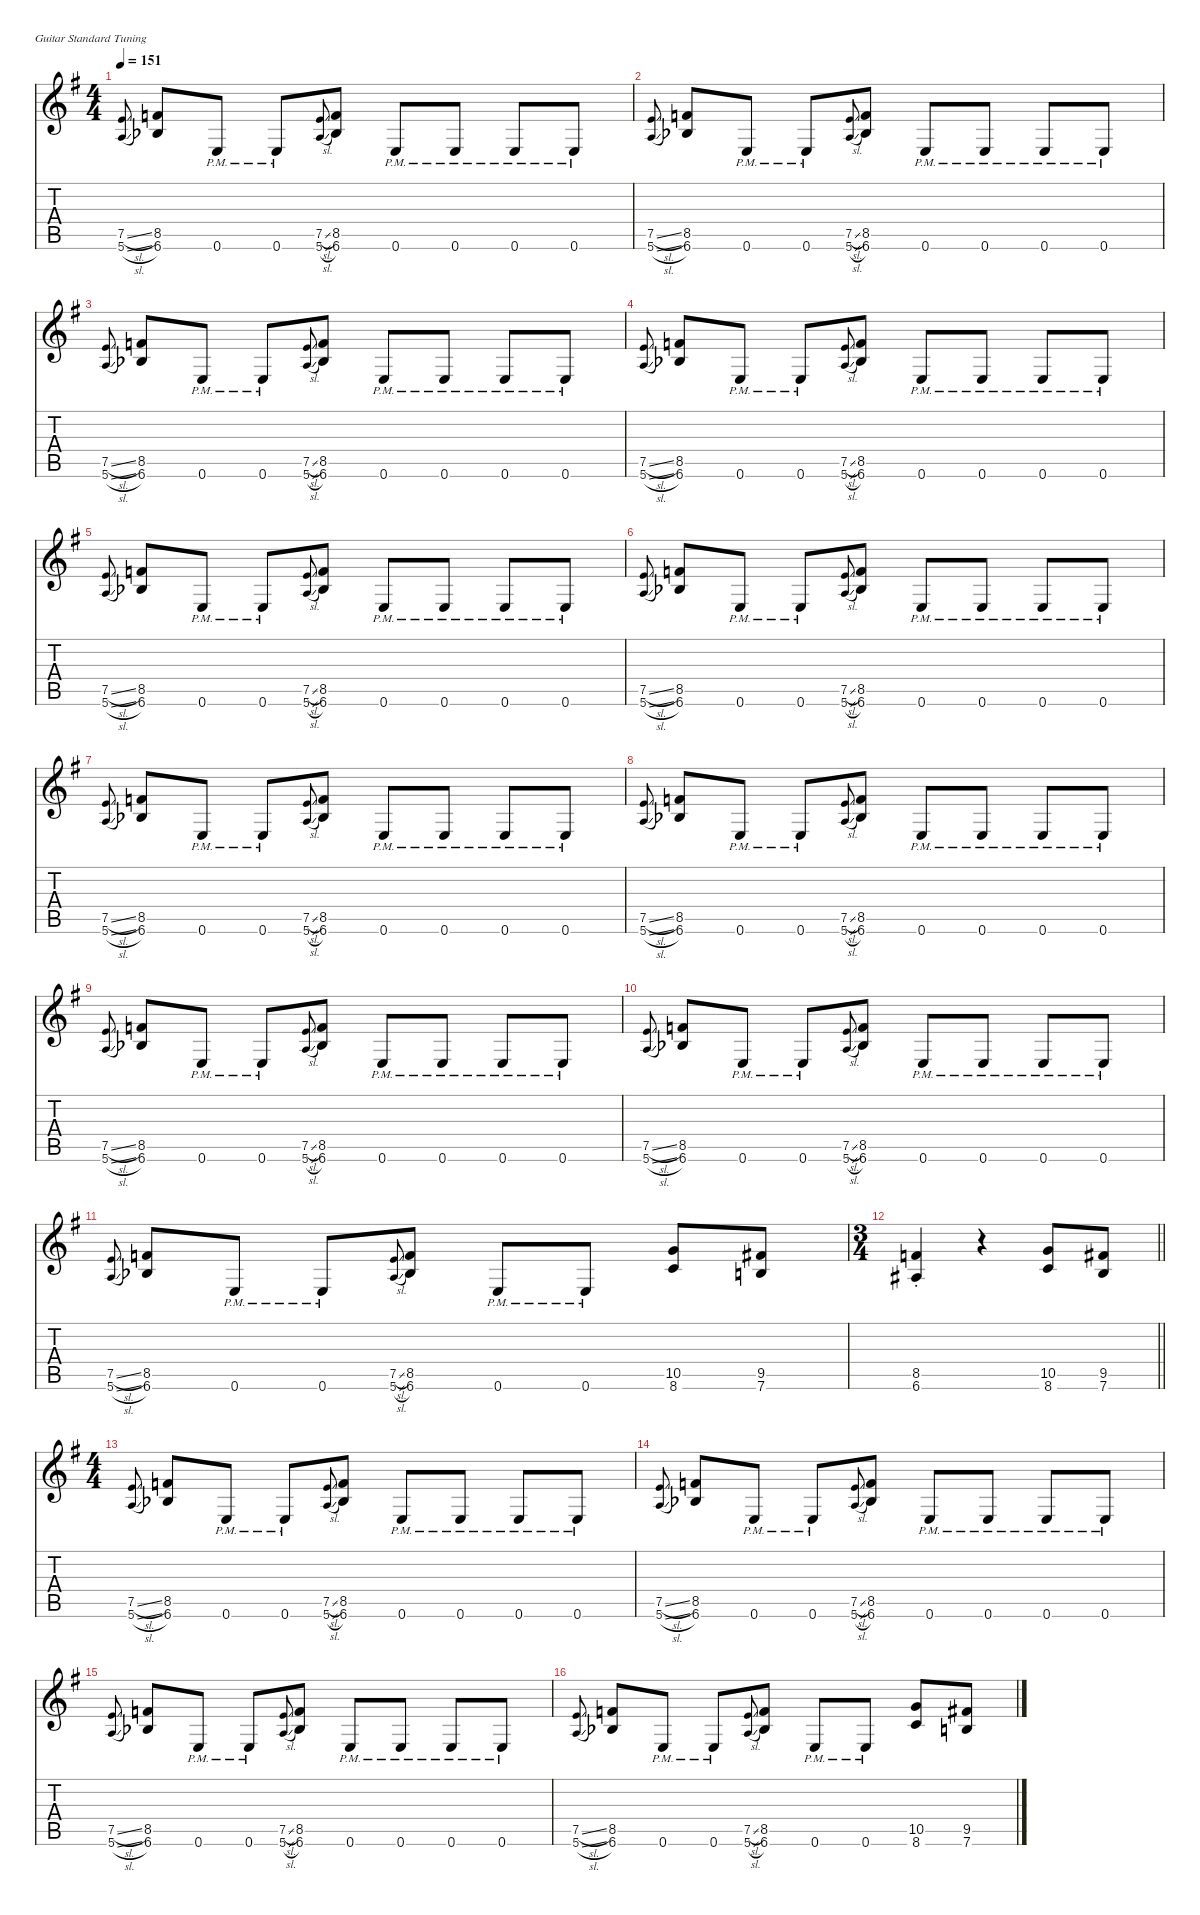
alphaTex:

\defaultSystemsLayout 4
\hideDynamics
\bracketExtendMode nobrackets
\singleTrackTrackNamePolicy hidden
\multiTrackTrackNamePolicy hidden
\otherSystemsTrackNameOrientation horizontal
\track ("Guitar 1" "dist.guit.") {defaultSystemsLayout 8 mute instrument distortionguitar}
\staff {score tabs}
\tuning (E4 B3 G3 D3 A2 E2)
\ts (4 4)
\tempo 151
\clef g2
\ks eminor
(7.5{sl acc forcenatural} 5.6{sl acc forcenatural}).8{gr onbeat dy f beam Up} (8.5{acc forcenatural} 6.6{acc b}).8{beam Up} 0.6{pm acc forcenatural}.8{beam Up} 0.6{pm acc forcenatural}.8{beam Up} (7.5{sl acc forcenatural} 5.6{sl acc forcenatural}).8{gr onbeat beam Up} (8.5{acc forcenatural} 6.6{acc b}).8{beam Up} 0.6{pm acc forcenatural}.8{beam Up} 0.6{pm acc forcenatural}.8{beam Up} 0.6{pm acc forcenatural}.8{beam Up} 0.6{pm acc forcenatural}.8{beam Up} |
(7.5{sl acc forcenatural} 5.6{sl acc forcenatural}).8{gr onbeat beam Up} (8.5{acc forcenatural} 6.6{acc b}).8{beam Up} 0.6{pm acc forcenatural}.8{beam Up} 0.6{pm acc forcenatural}.8{beam Up} (7.5{sl acc forcenatural} 5.6{sl acc forcenatural}).8{gr onbeat beam Up} (8.5{acc forcenatural} 6.6{acc b}).8{beam Up} 0.6{pm acc forcenatural}.8{beam Up} 0.6{pm acc forcenatural}.8{beam Up} 0.6{pm acc forcenatural}.8{beam Up} 0.6{pm acc forcenatural}.8{beam Up} |
(7.5{sl acc forcenatural} 5.6{sl acc forcenatural}).8{gr onbeat beam Up} (8.5{acc forcenatural} 6.6{acc b}).8{beam Up} 0.6{pm acc forcenatural}.8{beam Up} 0.6{pm acc forcenatural}.8{beam Up} (7.5{sl acc forcenatural} 5.6{sl acc forcenatural}).8{gr onbeat beam Up} (8.5{acc forcenatural} 6.6{acc b}).8{beam Up} 0.6{pm acc forcenatural}.8{beam Up} 0.6{pm acc forcenatural}.8{beam Up} 0.6{pm acc forcenatural}.8{beam Up} 0.6{pm acc forcenatural}.8{beam Up} |
(7.5{sl acc forcenatural} 5.6{sl acc forcenatural}).8{gr onbeat beam Up} (8.5{acc forcenatural} 6.6{acc b}).8{beam Up} 0.6{pm acc forcenatural}.8{beam Up} 0.6{pm acc forcenatural}.8{beam Up} (7.5{sl acc forcenatural} 5.6{sl acc forcenatural}).8{gr onbeat beam Up} (8.5{acc forcenatural} 6.6{acc b}).8{beam Up} 0.6{pm acc forcenatural}.8{beam Up} 0.6{pm acc forcenatural}.8{beam Up} 0.6{pm acc forcenatural}.8{beam Up} 0.6{pm acc forcenatural}.8{beam Up} |
(7.5{sl acc forcenatural} 5.6{sl acc forcenatural}).8{gr onbeat beam Up} (8.5{acc forcenatural} 6.6{acc b}).8{beam Up} 0.6{pm acc forcenatural}.8{beam Up} 0.6{pm acc forcenatural}.8{beam Up} (7.5{sl acc forcenatural} 5.6{sl acc forcenatural}).8{gr onbeat beam Up} (8.5{acc forcenatural} 6.6{acc b}).8{beam Up} 0.6{pm acc forcenatural}.8{beam Up} 0.6{pm acc forcenatural}.8{beam Up} 0.6{pm acc forcenatural}.8{beam Up} 0.6{pm acc forcenatural}.8{beam Up} |
(7.5{sl acc forcenatural} 5.6{sl acc forcenatural}).8{gr onbeat beam Up} (8.5{acc forcenatural} 6.6{acc b}).8{beam Up} 0.6{pm acc forcenatural}.8{beam Up} 0.6{pm acc forcenatural}.8{beam Up} (7.5{sl acc forcenatural} 5.6{sl acc forcenatural}).8{gr onbeat beam Up} (8.5{acc forcenatural} 6.6{acc b}).8{beam Up} 0.6{pm acc forcenatural}.8{beam Up} 0.6{pm acc forcenatural}.8{beam Up} 0.6{pm acc forcenatural}.8{beam Up} 0.6{pm acc forcenatural}.8{beam Up} |
(7.5{sl acc forcenatural} 5.6{sl acc forcenatural}).8{gr onbeat beam Up} (8.5{acc forcenatural} 6.6{acc b}).8{beam Up} 0.6{pm acc forcenatural}.8{beam Up} 0.6{pm acc forcenatural}.8{beam Up} (7.5{sl acc forcenatural} 5.6{sl acc forcenatural}).8{gr onbeat beam Up} (8.5{acc forcenatural} 6.6{acc b}).8{beam Up} 0.6{pm acc forcenatural}.8{beam Up} 0.6{pm acc forcenatural}.8{beam Up} 0.6{pm acc forcenatural}.8{beam Up} 0.6{pm acc forcenatural}.8{beam Up} |
(7.5{sl acc forcenatural} 5.6{sl acc forcenatural}).8{gr onbeat beam Up} (8.5{acc forcenatural} 6.6{acc b}).8{beam Up} 0.6{pm acc forcenatural}.8{beam Up} 0.6{pm acc forcenatural}.8{beam Up} (7.5{sl acc forcenatural} 5.6{sl acc forcenatural}).8{gr onbeat beam Up} (8.5{acc forcenatural} 6.6{acc b}).8{beam Up} 0.6{pm acc forcenatural}.8{beam Up} 0.6{pm acc forcenatural}.8{beam Up} 0.6{pm acc forcenatural}.8{beam Up} 0.6{pm acc forcenatural}.8{beam Up} |
(7.5{sl acc forcenatural} 5.6{sl acc forcenatural}).8{gr onbeat beam Up} (8.5{acc forcenatural} 6.6{acc b}).8{beam Up} 0.6{pm acc forcenatural}.8{beam Up} 0.6{pm acc forcenatural}.8{beam Up} (7.5{sl acc forcenatural} 5.6{sl acc forcenatural}).8{gr onbeat beam Up} (8.5{acc forcenatural} 6.6{acc b}).8{beam Up} 0.6{pm acc forcenatural}.8{beam Up} 0.6{pm acc forcenatural}.8{beam Up} 0.6{pm acc forcenatural}.8{beam Up} 0.6{pm acc forcenatural}.8{beam Up} |
(7.5{sl acc forcenatural} 5.6{sl acc forcenatural}).8{gr onbeat beam Up} (8.5{acc forcenatural} 6.6{acc b}).8{beam Up} 0.6{pm acc forcenatural}.8{beam Up} 0.6{pm acc forcenatural}.8{beam Up} (7.5{sl acc forcenatural} 5.6{sl acc forcenatural}).8{gr onbeat beam Up} (8.5{acc forcenatural} 6.6{acc b}).8{beam Up} 0.6{pm acc forcenatural}.8{beam Up} 0.6{pm acc forcenatural}.8{beam Up} 0.6{pm acc forcenatural}.8{beam Up} 0.6{pm acc forcenatural}.8{beam Up} |
(7.5{sl acc forcenatural} 5.6{sl acc forcenatural}).8{gr onbeat beam Up} (8.5{acc forcenatural} 6.6{acc b}).8{beam Up} 0.6{pm acc forcenatural}.8{beam Up} 0.6{pm acc forcenatural}.8{beam Up} (7.5{sl acc forcenatural} 5.6{sl acc forcenatural}).8{gr onbeat beam Up} (8.5{acc forcenatural} 6.6{acc b}).8{beam Up} 0.6{pm acc forcenatural}.8{beam Up} 0.6{pm acc forcenatural}.8{beam Up} (10.5{acc forcenatural} 8.6{acc forcenatural}).8{beam Up} (9.5{acc #} 7.6{acc forcenatural}).8{beam Up} |
\ts (3 4)
\beaming (8 2 2 2)
\barLineRight lightlight
(8.5{st acc forcenatural} 6.6{st acc #}).4{beam Up} r.4{beam Up} (10.5{acc forcenatural} 8.6{acc forcenatural}).8{beam Up} (9.5{acc #} 7.6{acc forcenatural}).8{beam Up} |
\ts (4 4)
\beaming (8 2 2 2 2)
(7.5{sl acc forcenatural} 5.6{sl acc forcenatural}).8{gr onbeat beam Up} (8.5{acc forcenatural} 6.6{acc b}).8{beam Up} 0.6{pm acc forcenatural}.8{beam Up} 0.6{pm acc forcenatural}.8{beam Up} (7.5{sl acc forcenatural} 5.6{sl acc forcenatural}).8{gr onbeat beam Up} (8.5{acc forcenatural} 6.6{acc b}).8{beam Up} 0.6{pm acc forcenatural}.8{beam Up} 0.6{pm acc forcenatural}.8{beam Up} 0.6{pm acc forcenatural}.8{beam Up} 0.6{pm acc forcenatural}.8{beam Up} |
(7.5{sl acc forcenatural} 5.6{sl acc forcenatural}).8{gr onbeat beam Up} (8.5{acc forcenatural} 6.6{acc b}).8{beam Up} 0.6{pm acc forcenatural}.8{beam Up} 0.6{pm acc forcenatural}.8{beam Up} (7.5{sl acc forcenatural} 5.6{sl acc forcenatural}).8{gr onbeat beam Up} (8.5{acc forcenatural} 6.6{acc b}).8{beam Up} 0.6{pm acc forcenatural}.8{beam Up} 0.6{pm acc forcenatural}.8{beam Up} 0.6{pm acc forcenatural}.8{beam Up} 0.6{pm acc forcenatural}.8{beam Up} |
(7.5{sl acc forcenatural} 5.6{sl acc forcenatural}).8{gr onbeat beam Up} (8.5{acc forcenatural} 6.6{acc b}).8{beam Up} 0.6{pm acc forcenatural}.8{beam Up} 0.6{pm acc forcenatural}.8{beam Up} (7.5{sl acc forcenatural} 5.6{sl acc forcenatural}).8{gr onbeat beam Up} (8.5{acc forcenatural} 6.6{acc b}).8{beam Up} 0.6{pm acc forcenatural}.8{beam Up} 0.6{pm acc forcenatural}.8{beam Up} 0.6{pm acc forcenatural}.8{beam Up} 0.6{pm acc forcenatural}.8{beam Up} |
(7.5{sl acc forcenatural} 5.6{sl acc forcenatural}).8{gr onbeat beam Up} (8.5{acc forcenatural} 6.6{acc b}).8{beam Up} 0.6{pm acc forcenatural}.8{beam Up} 0.6{pm acc forcenatural}.8{beam Up} (7.5{sl acc forcenatural} 5.6{sl acc forcenatural}).8{gr onbeat beam Up} (8.5{acc forcenatural} 6.6{acc b}).8{beam Up} 0.6{pm acc forcenatural}.8{beam Up} 0.6{pm acc forcenatural}.8{beam Up} (10.5{acc forcenatural} 8.6{acc forcenatural}).8{beam Up} (9.5{acc #} 7.6{acc forcenatural}).8{beam Up}
